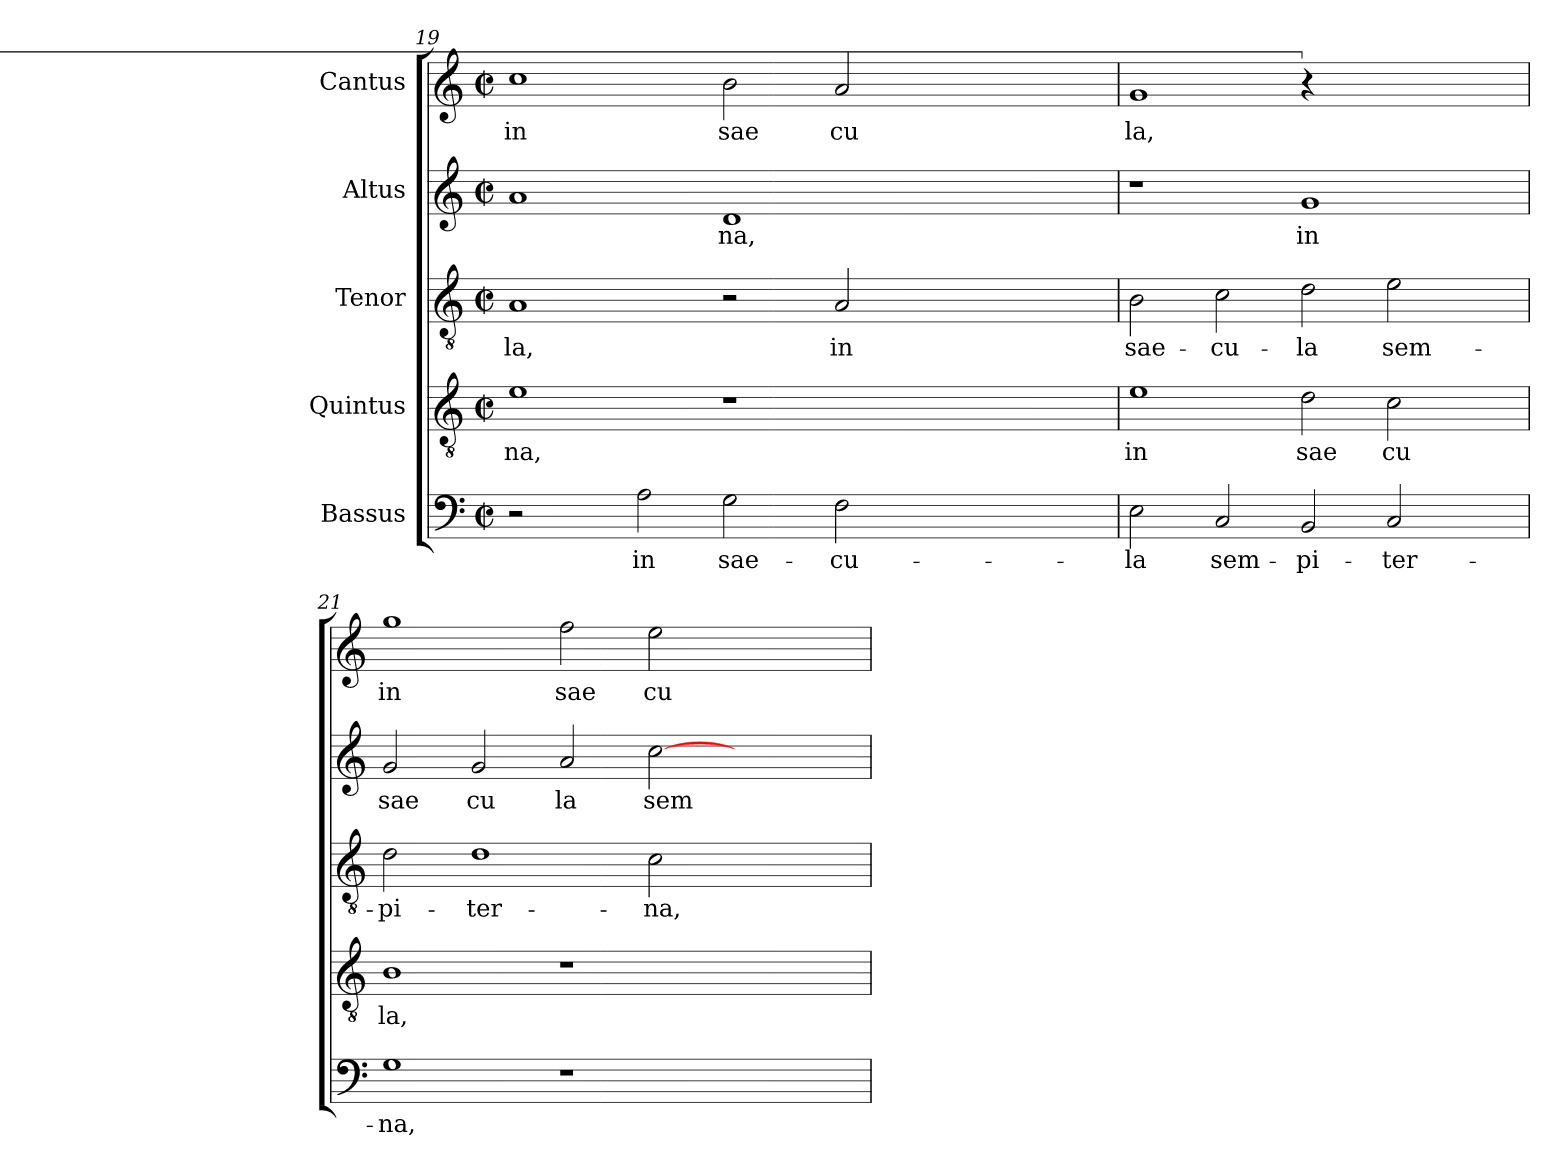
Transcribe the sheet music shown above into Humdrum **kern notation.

**kern	**text	**kern	**text	**kern	**text	**kern	**text	**kern	**text
*part5	*part5	*part4	*part4	*part3	*part3	*part2	*part2	*part1	*part1
*staff5	*staff5	*staff4	*staff4	*staff3	*staff3	*staff2	*staff2	*staff1	*staff1
*I"Bassus	*	*I"Quintus	*	*I"Tenor	*	*I"Altus	*	*I"Cantus	*
!!LO:PB:g=z
*clefF4	*	*clefGv2	*	*clefGv2	*	*clefG2	*	*clefG2	*
*M2/2	*	*M2/2	*	*M2/2	*	*M2/2	*	*M2/2	*
*met(c|)	*	*met(c|)	*	*met(c|)	*	*met(c|)	*	*met(c|)	*
=19	=19	=19	=19	=19	=19	=19	=19	=19	=19
!	!	!	!LO:LY:b:cj	!	!LO:LY:b:cj	!	!	!	!LO:LY:b:cj
*	*	*	*	*	*	*^	*	*	*
2r	.	1e	na,	1A	la,	1a	4ryy	.	1cc	in
.	.	.	.	.	.	.	16ryy	.	.	.
.	.	.	.	.	.	.	1ryy	.	.	.
!	!LO:LY:b:cj	!	!	!	!	!	!	!	!	!
2A\	in	.	.	.	.	.	.	.	.	.
!	!LO:LY:b:cj	!LO:N:vis=1	!	!	!	!	!	!LO:LY:b:cj	!	!LO:LY:b:cj
2G\	sae-	0r	.	2r	.	1d	.	-na,	2b\	sae
.	.	.	.	.	.	.	1ryy	.	.	.
!	!LO:LY:b:cj	!	!	!	!LO:LY:b:cj	!	!	!	!	!LO:LY:b:cj
2F\	-cu-	.	.	2A/	in	.	.	.	2a/	cu
1ryy	.	.	.	1ryy	.	1ryy	.	.	1ryy	.
.	.	.	.	.	.	.	2ryy	.	.	.
.	.	.	.	.	.	.	8.ryy	.	.	.
=20	=20	=20	=20	=20	=20	=20	=20	=20	=20	=20
!	!LO:LY:b:cj	!	!LO:LY:b:cj	!	!LO:LY:b:cj	!	!	!	!	!LO:LY:b:cj
*	*	*	*	*	*	*v	*v	*	*	*
2E\	-la	1e	in	2B\	sae-	1r	.	1g	la,
!	!LO:LY:b:cj	!	!	!	!LO:LY:b:cj	!	!	!	!
2C/	sem-	.	.	2c\	-cu-	.	.	.	.
!	!LO:LY:b:cj	!	!LO:LY:b:cj	!	!LO:LY:b:cj	!	!LO:LY:b:cj	!LO:N:vis=1	!
2BB/	-pi-	2d\	sae	2d\	-la	1g	in	4%5r	.
!	!LO:LY:b:cj	!	!LO:LY:b:cj	!	!LO:LY:b:cj	!	!	!	!
2C/	-ter-	2c\	cu	2e\	sem-	.	.	.	.
4ryy	.	4ryy	.	4ryy	.	4ryy	.	.	.
=21	=21	=21	=21	=21	=21	=21	=21	=21	=21
!	!LO:LY:b:cj	!	!LO:LY:b:cj	!	!LO:LY:b:cj	!	!LO:LY:b:cj	!	!LO:LY:b:cj
1G	-na,	1B	la,	2d\	-pi-	2g/	sae	1gg	in
!	!	!	!	!	!LO:LY:b:cj	!	!LO:LY:b:cj	!	!
.	.	.	.	1d	-ter-	2g/	cu	.	.
!LO:N:vis=1	!	!LO:N:vis=1	!	!	!	!	!LO:LY:b:cj	!	!LO:LY:b:cj
0r	.	0r	.	.	.	2a/	la	2ff\	sae
!	!	!	!	!	!LO:LY:b:cj	!	!LO:LY:b	!	!LO:LY:b:cj
.	.	.	.	2c\	-na,	[>2cc\	sem	2ee\	cu
.	.	.	.	1ryy	.	1ryy	.	1ryy	.
=	=	=	=	=	=	=	=	=	=
*-	*-	*-	*-	*-	*-	*-	*-	*-	*-
